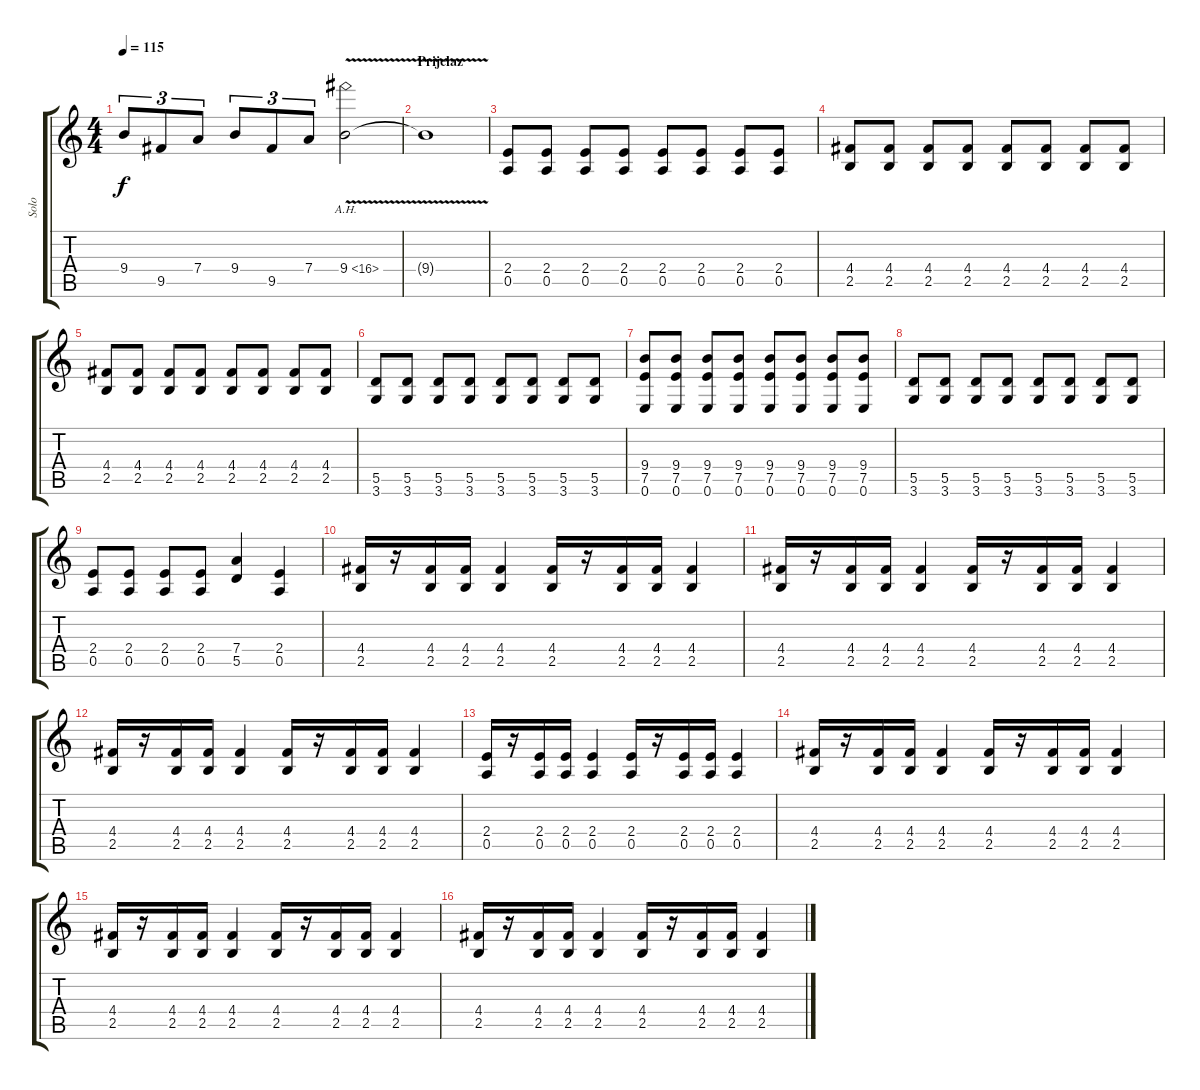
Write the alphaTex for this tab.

\track ("Solo" "Solo") {instrument distortionguitar}
\staff {score tabs}
\tuning (E4 B3 G3 D3 A2 E2) {hide}
\ts (4 4)
\tempo 115
\clef g2
\ks c
9.4.8{tu (3 2) dy f} 9.5.8{tu (3 2)} 7.4.8{tu (3 2)} 9.4.8{tu (3 2)} 9.5.8{tu (3 2)} 7.4.8{tu (3 2)} 9.4{ah 7 v}.2 |
\section ("" "Prijelaz")
9.4{t}.1 |
(2.4 0.5).8 (2.4 0.5).8 (2.4 0.5).8 (2.4 0.5).8 (2.4 0.5).8 (2.4 0.5).8 (2.4 0.5).8 (2.4 0.5).8 |
(4.4 2.5).8 (4.4 2.5).8 (4.4 2.5).8 (4.4 2.5).8 (4.4 2.5).8 (4.4 2.5).8 (4.4 2.5).8 (4.4 2.5).8 |
(4.4 2.5).8 (4.4 2.5).8 (4.4 2.5).8 (4.4 2.5).8 (4.4 2.5).8 (4.4 2.5).8 (4.4 2.5).8 (4.4 2.5).8 |
(5.5 3.6).8 (5.5 3.6).8 (5.5 3.6).8 (5.5 3.6).8 (5.5 3.6).8 (5.5 3.6).8 (5.5 3.6).8 (5.5 3.6).8 |
(9.4 7.5 0.6).8 (9.4 7.5 0.6).8 (9.4 7.5 0.6).8 (9.4 7.5 0.6).8 (9.4 7.5 0.6).8 (9.4 7.5 0.6).8 (9.4 7.5 0.6).8 (9.4 7.5 0.6).8 |
(5.5 3.6).8 (5.5 3.6).8 (5.5 3.6).8 (5.5 3.6).8 (5.5 3.6).8 (5.5 3.6).8 (5.5 3.6).8 (5.5 3.6).8 |
(2.4 0.5).8 (2.4 0.5).8 (2.4 0.5).8 (2.4 0.5).8 (7.4 5.5).4 (2.4 0.5).4 |
(4.4 2.5).16 r.16 (4.4 2.5).16 (4.4 2.5).16 (4.4 2.5).4 (4.4 2.5).16 r.16 (4.4 2.5).16 (4.4 2.5).16 (4.4 2.5).4 |
(4.4 2.5).16 r.16 (4.4 2.5).16 (4.4 2.5).16 (4.4 2.5).4 (4.4 2.5).16 r.16 (4.4 2.5).16 (4.4 2.5).16 (4.4 2.5).4 |
(4.4 2.5).16 r.16 (4.4 2.5).16 (4.4 2.5).16 (4.4 2.5).4 (4.4 2.5).16 r.16 (4.4 2.5).16 (4.4 2.5).16 (4.4 2.5).4 |
(2.4 0.5).16 r.16 (2.4 0.5).16 (2.4 0.5).16 (2.4 0.5).4 (2.4 0.5).16 r.16 (2.4 0.5).16 (2.4 0.5).16 (2.4 0.5).4 |
(4.4 2.5).16 r.16 (4.4 2.5).16 (4.4 2.5).16 (4.4 2.5).4 (4.4 2.5).16 r.16 (4.4 2.5).16 (4.4 2.5).16 (4.4 2.5).4 |
(4.4 2.5).16 r.16 (4.4 2.5).16 (4.4 2.5).16 (4.4 2.5).4 (4.4 2.5).16 r.16 (4.4 2.5).16 (4.4 2.5).16 (4.4 2.5).4 |
(4.4 2.5).16 r.16 (4.4 2.5).16 (4.4 2.5).16 (4.4 2.5).4 (4.4 2.5).16 r.16 (4.4 2.5).16 (4.4 2.5).16 (4.4 2.5).4
